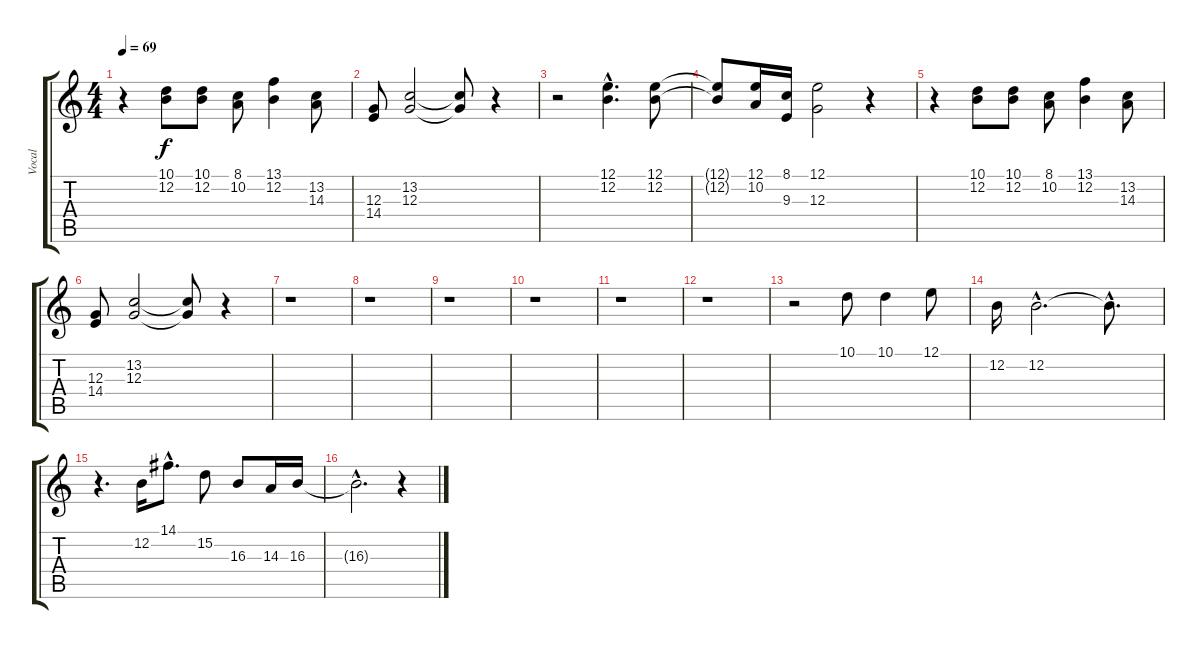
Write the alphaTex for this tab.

\track ("Vocal" "Vocal") {instrument acousticgrandpiano}
\staff {score tabs}
\tuning (E4 B3 G3 D3 A2 E2) {hide}
\ts (4 4)
\tempo 69
\clef g2
\ks c
r.4{dy f} (10.1 12.2).8 (10.1 12.2).8 (8.1 10.2).8 (13.1 12.2).4 (13.2 14.3).8 |
(12.3 14.4).8 (13.2 12.3).2 (13.2{t} 12.3{t}).8 r.4 |
r.2 (12.1{hac} 12.2{hac}).4{d} (12.1 12.2).8 |
(12.1{t} 12.2{t}).8 (12.1 10.2).16 (8.1 9.3).16 (12.1 12.3).2 r.4 |
r.4 (10.1 12.2).8 (10.1 12.2).8 (8.1 10.2).8 (13.1 12.2).4 (13.2 14.3).8 |
(12.3 14.4).8 (13.2 12.3).2 (13.2{t} 12.3{t}).8 r.4 |
r.1 |
r.1 |
r.1 |
r.1 |
r.1 |
r.1 |
r.2 10.1.8 10.1.4 12.1.8 |
12.2.16 12.2{hac}.2{d} 12.2{hac t}.8{d} |
r.4{d} 12.2.16 14.1{hac}.8{d} 15.2.8 16.3.8 14.3.16 16.3.16 |
16.3{hac t}.2{d} r.4
